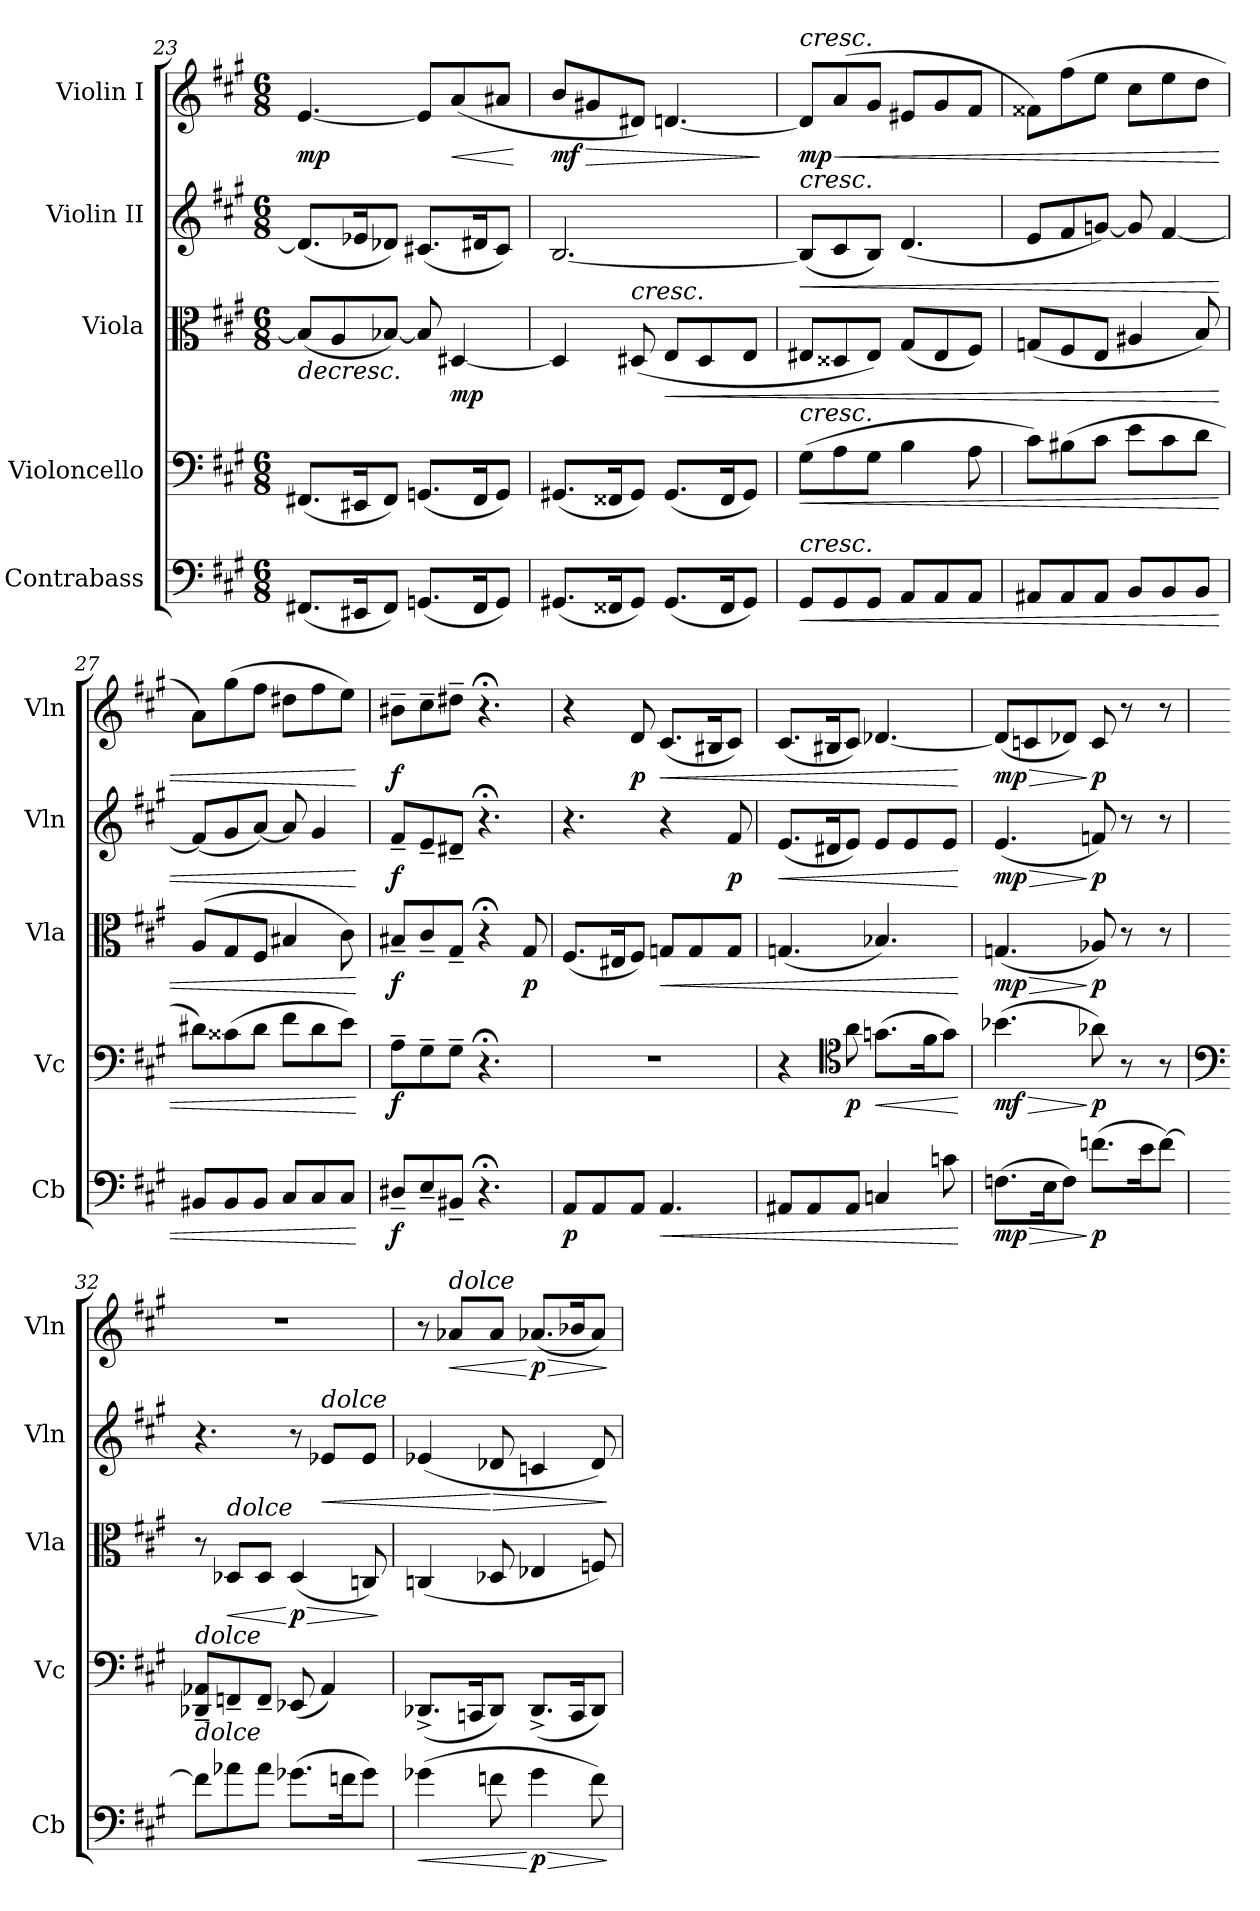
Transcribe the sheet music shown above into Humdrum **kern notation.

**kern	**dynam	**kern	**dynam	**kern	**dynam	**kern	**dynam	**kern	**dynam
*part5	*part5	*part4	*part4	*part3	*part3	*part2	*part2	*part1	*part1
*staff5	*staff5	*staff4	*staff4	*staff3	*staff3	*staff2	*staff2	*staff1	*staff1
*I"Contrabass	*	*I"Violoncello	*	*I"Viola	*	*I"Violin II	*	*I"Violin I	*
*I'Cb	*	*I'Vc	*	*I'Vla	*	*I'Vln	*	*I'Vln	*
*clefF4	*	*clefF4	*	*clefC3	*	*clefG2	*	*clefG2	*
*ITrd7c12	*	*	*	*	*	*	*	*	*
*k[f#c#g#]	*	*k[f#c#g#]	*	*k[f#c#g#]	*	*k[f#c#g#]	*	*k[f#c#g#]	*
*M6/8	*	*M6/8	*	*M6/8	*	*M6/8	*	*M6/8	*
=23	=23	=23	=23	=23	=23	=23	=23	=23	=23
!	!	!	!	!	!LO:HP:b	!	!	!	!LO:DY:b
(8.FFF#X/L	.	(8.FF#X/L	.	(8B-/L]	>	(8.d-/L]	.	[4.e/	mp
.	.	.	.	8A/	.	.	.	.	.
16EEE#X/K	.	16EE#X/K	.	.	.	16e-X/K	.	.	.
8FFF#/J)	.	8FF#/J)	.	[8B-X/J)	.	8d-X/J)	.	.	.
(8.GGGn/L	.	(8.GGn/L	.	8B-/]	.	(8.c#X/L	.	8e/L]	.
!	!	!	!	!	!LO:DY:b	!	!	!	!LO:HP:b
.	.	.	.	[4D#X/	mp	.	.	(8a/	<
16FFF#/K	.	16FF#/K	.	.	.	16d#X/K	.	.	.
8GGG/J)	.	8GG/J)	.	.	.	8c#/J)	.	8a#X/J	.
.	.	.	.	.	]	.	.	.	[
=24	=24	=24	=24	=24	=24	=24	=24	=24	=24
!	!	!	!	!	!	!	!	!	!LO:DY:b
(8.GGG#X/L	.	(8.GG#X/L	.	4D#/]	.	[2.B/	.	8b/L	mf
!	!	!	!	!	!	!	!	!	!LO:HP:b
.	.	.	.	.	.	.	.	8g#X/	>
16FFF##X/K	.	16FF##X/K	.	.	.	.	.	.	.
!	!	!	!	!LO:TX:a:i:t=cresc.	!	!	!	!	!
8GGG#/J)	.	8GG#/J)	.	(8D#X/	.	.	.	8d#X/J)	.
!	!	!	!	!	!LO:HP:b	!	!	!	!
(8.GGG#/L	.	(8.GG#/L	.	8E/L	<	.	.	[4.dn/	.
.	.	.	.	8D#/	.	.	.	.	.
16FFF##/K	.	16FF##/K	.	.	.	.	.	.	.
8GGG#/J)	.	8GG#/J)	.	8E/J	.	.	.	.	.
.	.	.	.	.	.	.	.	.	]
=25	=25	=25	=25	=25	=25	=25	=25	=25	=25
!	!	!	!	!	!	!	!	!LO:TX:a:i:t=cresc.	!
!	!	!	!	!	!	!LO:TX:a:i:t=cresc.	!	!	!
!	!	!LO:TX:a:i:t=cresc.	!	!	!	!	!	!	!
!LO:TX:a:i:t=cresc.	!	!	!	!	!	!	!	!	!
!	!LO:HP:b	!	!LO:HP:b	!	!	!	!LO:HP:b	!	!LO:HP:b
!	!	!	!	!	!	!	!	!	!LO:DY:n=1:b
8GGG#/L	<	(8G#\L	<	8E#X/L	.	(8B/L]	<	8d/L]	< mp
8GGG#/	.	8A\	.	8D##X/	.	8c#/	.	(8a/	.
8GGG#/J	.	8G#\J	.	8E#/J)	.	8B/J)	.	8g#/J	.
8AAA/L	.	4B\	.	(8G#/L	.	(4.d/	.	8e#X/L	.
8AAA/	.	.	.	8E#/	.	.	.	8g#/	.
8AAA/J	.	8A\	.	8F#/J)	.	.	.	8f#/J	.
=26	=26	=26	=26	=26	=26	=26	=26	=26	=26
8AAA#X/L	.	8c#\L)	.	(8Gn/L	.	8e/L	.	8f##X\L)	.
8AAA#/	.	(8B#X\	.	8F#/	.	8f#/	.	(8ff#\	.
8AAA#/J	.	8c#\J	.	8E/J	.	[8gn/J)	.	8ee\J	.
8BBB/L	.	8e\L	.	4A#X/	.	8g/]	.	8cc#\L	.
8BBB/	.	8c#\	.	.	.	[4f#/	.	8ee\	.
8BBB/J	.	8d\J	.	8B/)	.	.	.	8dd\J	.
=27	=27	=27	=27	=27	=27	=27	=27	=27	=27
8BBB#X/L	.	8d#X\L)	.	(8A/L	.	(8f#/L]	.	8a\L)	.
8BBB#/	.	(8c##X\	.	8G#/	.	8g#/	.	(8gg#\	.
8BBB#/J	.	8d#\J	.	8F#/J	.	[8a/J)	.	8ff#\J	.
8CC#/L	.	8f#\L	.	4B#X/	.	8a/]	.	8dd#X\L	.
8CC#/	.	8d#\	.	.	.	4g#/	.	8ff#\	.
8CC#/J	.	8e\J)	.	8c#\)	.	.	.	8ee\J)	.
.	[	.	[	.	[	.	[	.	[
=28	=28	=28	=28	=28	=28	=28	=28	=28	=28
!	!LO:DY:b	!	!LO:DY:b	!	!LO:DY:b	!	!LO:DY:b	!	!LO:DY:b
8DD#X~/L	f	8A~\L	f	8B#X~/L	f	8f#~/L	f	8b#X~\L	f
8EE~/	.	8G#~\	.	8c#~/	.	8e~/	.	8cc#~\	.
8BBB#X~/J	.	8G#~\J	.	8G#~/J	.	8d#X~/J	.	8dd#X~\J	.
4.r;<	.	4.r;<	.	4r;<	.	4.r;<	.	4.r;<	.
!	!	!	!	!	!LO:DY:b	!	!	!	!
.	.	.	.	8G#/	p	.	.	.	.
=29	=29	=29	=29	=29	=29	=29	=29	=29	=29
*	*	*	*	*	*	*	*	*MM47	*
!	!LO:DY:b	!	!	!	!	!	!	!	!
8AAA/L	p	2.r	.	(8.F#/L	.	4.r	.	4r	.
8AAA/	.	.	.	.	.	.	.	.	.
.	.	.	.	16E#X/K	.	.	.	.	.
!	!	!	!	!	!	!	!	!	!LO:DY:b
8AAA/J	.	.	.	8F#/J)	.	.	.	8d/	p
!	!LO:HP:b	!	!	!	!LO:HP:b	!	!	!	!LO:HP:b
4.AAA/	<	.	.	8Gn/L	<	4r	.	(8.c#/L	<
.	.	.	.	8G/	.	.	.	.	.
.	.	.	.	.	.	.	.	16B#X/K	.
!	!	!	!	!	!	!	!LO:DY:b	!	!
.	.	.	.	8G/J	.	8f#/	p	8c#/J)	.
=30	=30	=30	=30	=30	=30	=30	=30	=30	=30
!	!	!	!	!	!	!	!LO:HP:b	!	!
8AAA#X/L	.	4r	.	(4.Gn/	.	(8.e/L	<	(8.c#/L	.
8AAA#/	.	.	.	.	.	.	.	.	.
.	.	.	.	.	.	16d#X/K	.	16B#X/K	.
*	*	*clefC4	*	*	*	*	*	*	*
!	!	!	!LO:DY:b	!	!	!	!	!	!
8AAA#/J	.	8a\	p	.	.	8e/J)	.	8c#/J)	.
!	!	!	!LO:HP:b	!	!	!	!	!	!
4CCn/	.	(8.gn\L	<	4.B-X/)	.	8e/L	.	[4.d-X/	.
.	.	.	.	.	.	8e/	.	.	.
.	.	16f#\K	.	.	.	.	.	.	.
8Cn\	.	8g\J)	.	.	.	8e/J	.	.	.
.	[	.	[	.	[	.	[	.	[
=31	=31	=31	=31	=31	=31	=31	=31	=31	=31
!	!LO:HP:b	!	!LO:HP:b	!	!LO:HP:b	!	!LO:HP:b	!	!LO:HP:b
!	!LO:DY:n=1:b	!	!LO:DY:n=1:b	!	!LO:DY:n=1:b	!	!LO:DY:n=1:b	!	!LO:DY:n=1:b
(8.FFn\L	> mp	(4.b-X\	> mf	(4.Gn/	> mp	(4.e/	> mp	(8d-/L]	> mp
.	.	.	.	.	.	.	.	8cn/	.
16EE\K	.	.	.	.	.	.	.	.	.
8FF\J)	.	.	.	.	.	.	.	8d-X/J)	.
!	!LO:DY:n=2:b	!	!LO:DY:n=2:b	!	!LO:DY:n=2:b	!	!LO:DY:n=2:b	!	!LO:DY:n=2:b
(8.Fn\L	] p	8a-X\)	] p	8A-X/)	] p	8fn/)	] p	8c/	] p
.	.	8r	.	8r	.	8r	.	8r	.
16E\K	.	.	.	.	.	.	.	.	.
[8F\J)	.	8r	.	8r	.	8r	.	8r	.
!!LO:LB:g=z
=32	=32	=32	=32	=32	=32	=32	=32	=32	=32
*	*	*clefF4	*	*	*	*	*	*	*
!	!	!LO:TX:a:i:t=dolce	!	!	!	!	!	!	!
!LO:TX:a:i:t=dolce	!	!	!	!	!	!	!	!	!
8F\L]	.	8DD-X/~ 8AA-X/~L	.	8r	.	4.r	.	2.r	.
!	!	!	!	!LO:TX:a:i:t=dolce	!	!	!	!	!
!	!	!	!	!	!LO:HP:b	!	!	!	!
8A-X\	.	8FFn~/	.	8D-X/L	<	.	.	.	.
8A-\J	.	8FF~/J	.	8D-/J	.	.	.	.	.
!	!	!	!	!	!LO:HP:n=1:b	!	!	!	!
!	!	!	!	!	!LO:DY:n=1:b	!	!	!	!
(8.G-X\L	.	(8EE-X/	.	(4D-/	[ > p	8r	.	.	.
!	!	!	!	!	!	!LO:TX:a:i:t=dolce	!	!	!
!	!	!	!	!	!	!	!LO:HP:b	!	!
.	.	4AA-/)	.	.	.	8e-X/L	<	.	.
16Fn\K	.	.	.	.	.	.	.	.	.
8G-\J)	.	.	.	8Cn/)	.	8e-/J	.	.	.
.	.	.	.	.	]	.	.	.	.
=33	=33	=33	=33	=33	=33	=33	=33	=33	=33
!	!LO:HP:b	!	!	!	!	!	!	!	!
(4G-X\	<	(8.DD-X^/L	.	(4Cn/	.	(4e-X/	.	8r	.
!	!	!	!	!	!	!	!	!LO:TX:a:i:t=dolce	!
!	!	!	!	!	!	!	!	!	!LO:HP:b
.	.	.	.	.	.	.	.	8a-X/L	<
.	.	16CCn/K	.	.	.	.	.	.	.
!	!	!	!	!	!	!	!LO:HP:n=1:b	!	!
8Fn\	.	8DD-/J)	.	8D-X/	.	8d-X/	[ >	8a-/J	.
!	!LO:HP:n=1:b	!	!	!	!	!	!	!	!LO:HP:n=1:b
!	!LO:DY:n=1:b	!	!	!	!	!	!	!	!LO:DY:n=1:b
4G-\	[ > p	(8.DD-^/L	.	4E-X/	.	4cn/	.	(8.a-X/L	[ > p
.	.	16CC/K	.	.	.	.	.	16b-X/K	.
8F\)	.	8DD-/J)	.	8Fn/)	.	8d-/)	.	8a-/J)	.
.	]	.	.	.	.	.	]	.	]
=	=	=	=	=	=	=	=	=	=
*-	*-	*-	*-	*-	*-	*-	*-	*-	*-
